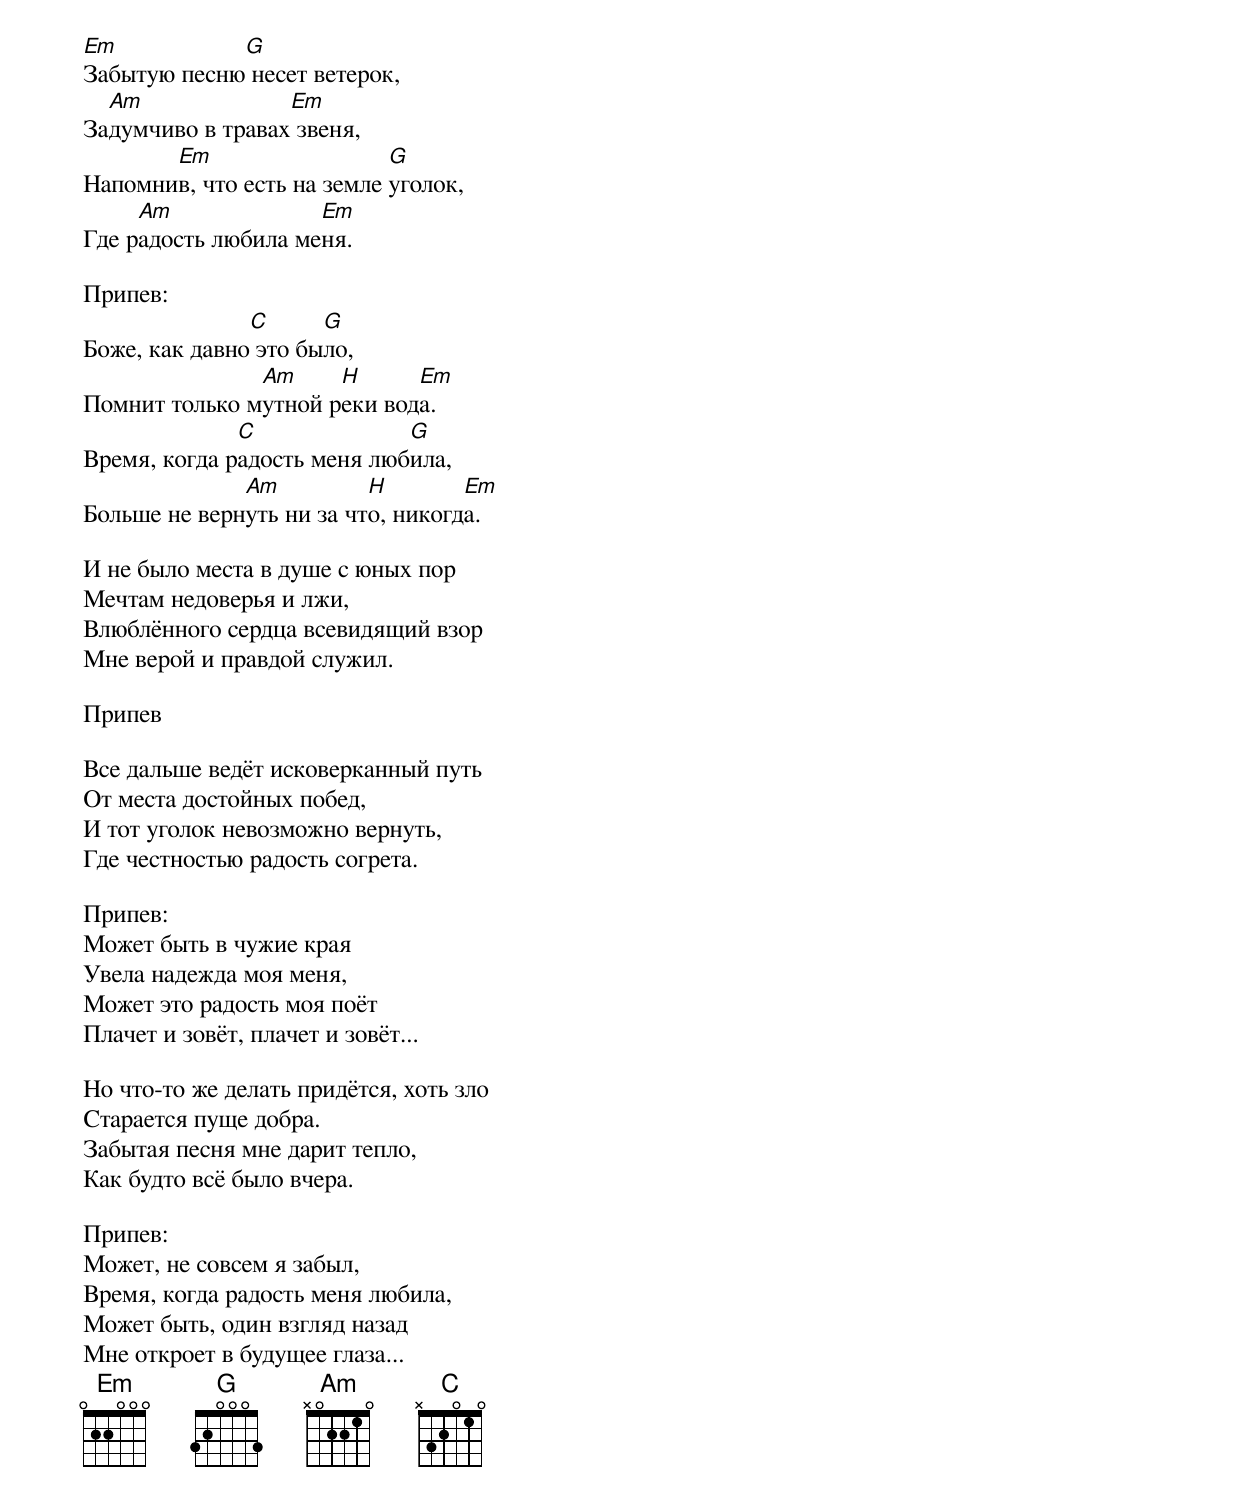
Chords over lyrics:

Em           G
Забытую песню несет ветерок,
  Am              Em
Задумчиво в травах звеня,
       Em                   G
Напомнив, что есть на земле уголок,
     Am              Em
Где радость любила меня.

Припев:
               C      G
Боже, как давно это было,
               Am     H      Em
Помнит только мутной реки вода.
              C              G
Время, когда радость меня любила,
              Am          H        Em
Больше не вернуть ни за что, никогда.

И не было места в душе с юных пор
Мечтам недоверья и лжи,
Влюблённого сердца всевидящий взор
Мне верой и правдой служил.

Припев

Все дальше ведёт исковерканный путь
От места достойных побед,
И тот уголок невозможно вернуть,
Где честностью радость согрета.

Припев:
Может быть в чужие края
Увела надежда моя меня,
Может это радость моя поёт
Плачет и зовёт, плачет и зовёт...

Но что-то же делать придётся, хоть зло
Старается пуще добра.
Забытая песня мне дарит тепло,
Как будто всё было вчера.

Припев:
Может, не совсем я забыл,
Время, когда радость меня любила,
Может быть, один взгляд назад
Мне откроет в будущее глаза...
